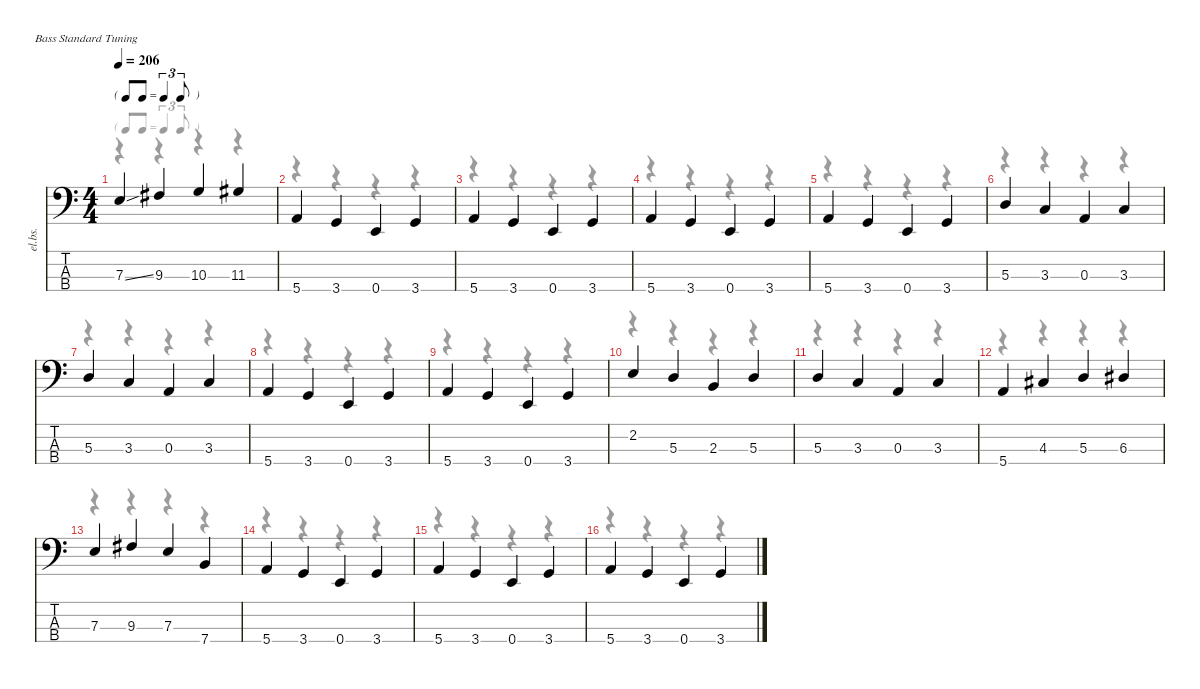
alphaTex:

\defaultSystemsLayout 4
\hideDynamics
\bracketExtendMode nobrackets
\otherSystemsTrackNameOrientation horizontal
\track ("Bass" "el.bs.") {instrument electricbassfinger}
\staff {score tabs}
\tuning (G2 D2 A1 E1)
\voice
\ts (4 4)
\tf triplet8th
\tempo 206
\clef f4
\ks c
7.3{ss}.4{dy f} 9.3{acc #}.4 10.3.4 11.3{acc #}.4 |
5.4.4 3.4.4 0.4.4 3.4.4 |
5.4.4 3.4.4 0.4.4 3.4.4 |
5.4.4 3.4.4 0.4.4 3.4.4 |
5.4.4 3.4.4 0.4.4 3.4.4 |
5.3.4 3.3.4 0.3.4 3.3.4 |
5.3.4 3.3.4 0.3.4 3.3.4 |
5.4.4 3.4.4 0.4.4 3.4.4 |
5.4.4 3.4.4 0.4.4 3.4.4 |
2.2.4 5.3.4 2.3.4 5.3.4 |
5.3.4 3.3.4 0.3.4 3.3.4 |
5.4.4 4.3{acc #}.4 5.3.4 6.3{acc #}.4 |
7.3.4 9.3{acc #}.4 7.3.4 7.4.4 |
5.4.4 3.4.4 0.4.4 3.4.4 |
5.4.4 3.4.4 0.4.4 3.4.4 |
5.4.4 3.4.4 0.4.4 3.4.4
\voice
\clef f4
\ottava regular
\simile none
\ks c
r.4{dy mf} r.4 r.4 r.4 |
r.4 r.4 r.4 r.4 |
r.4 r.4 r.4 r.4 |
r.4 r.4 r.4 r.4 |
r.4 r.4 r.4 r.4 |
r.4 r.4 r.4 r.4 |
r.4 r.4 r.4 r.4 |
r.4 r.4 r.4 r.4 |
r.4 r.4 r.4 r.4 |
r.4 r.4 r.4 r.4 |
r.4 r.4 r.4 r.4 |
r.4 r.4 r.4 r.4 |
r.4 r.4 r.4 r.4 |
r.4 r.4 r.4 r.4 |
r.4 r.4 r.4 r.4 |
r.4 r.4 r.4 r.4
